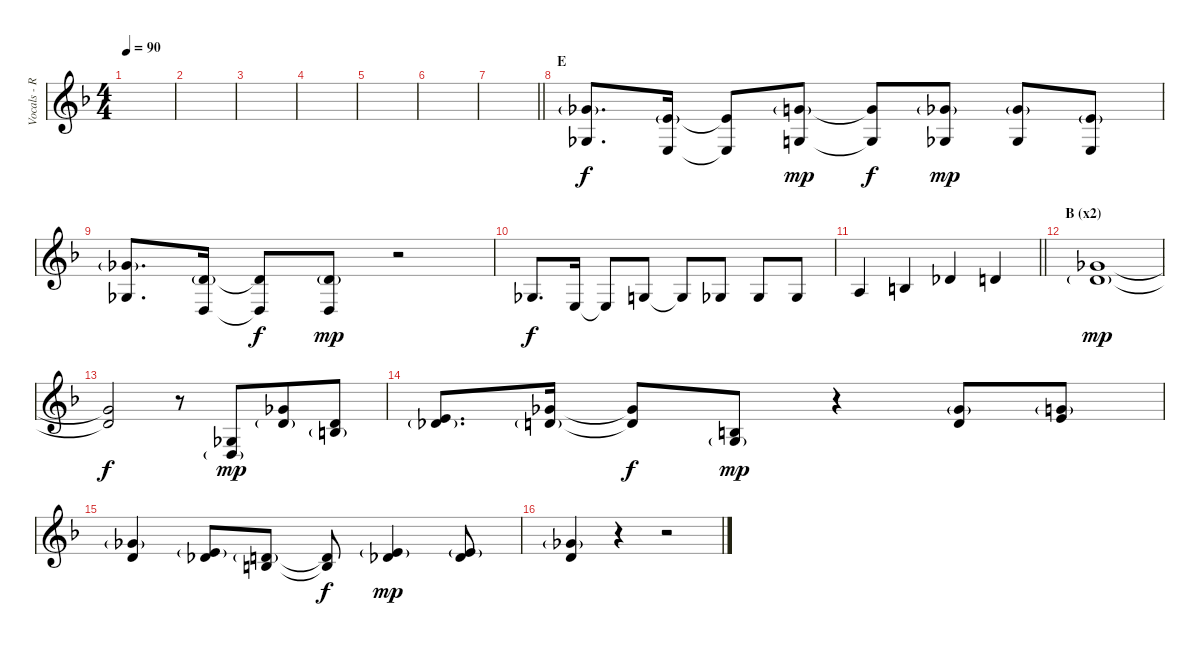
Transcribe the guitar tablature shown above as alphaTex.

\track ("Vocals - Ruki" "Vocals - R") {instrument lead6voice}
\staff {score}
\tuning (Db4 Ab3 E3 B2 Gb2 Db2) {hide}
\ts (4 4)
\tempo 90
\clef g2
\ks f
|
|
|
|
|
|
\barLineRight lightlight
|
\section ("" "E")
(5.1{g} 2.3).8{d} (3.1{g} 0.3).16 (3.1{t} 0.3{t}).8{dy f} (6.1{g} 3.3).8{dy mp} (6.1{t} 3.3{t}).8{dy f} (5.1{g} 2.3).8{dy mp} (5.1{g} 2.3).8 (3.1{g} 0.3).8 |
(5.1{g} 2.3).8{d} (1.1{g} 3.4).16 (1.1{t} 3.4{t}).8{dy f} (1.1{g} 3.4).8{dy mp} r.2 |
2.3.8{d dy f} 0.3.16 0.3{t}.8 3.3.8 3.3{t}.8 2.3.8 2.3.8 2.3.8 |
\barLineRight lightlight
1.2.4 3.2.4 0.1.4 1.1.4 |
\section ("" "B (x2)")
(5.1 6.2{g}).1{dy mp} |
(5.1{t} 6.2{t}).2{dy f} r.8 (2.3 3.4{g}).8{dy mp beam merge} (5.1 6.2{g}).8 (1.1 3.2{g}).8 |
(3.1 5.2{g}).8{d} (5.1 6.2{g}).16 (5.1{t} 6.2{t}).8{dy f} (3.2 3.3{g}).8{dy mp} r.4 (5.1{g} 6.2).8 (6.1{g} 8.2).8 |
(5.1{g} 6.2).4 (3.1{g} 5.2).8 (1.1{g} 3.2).8 (1.1{t} 3.2{t}).8{dy f} (3.1{g} 5.2).4{dy mp} (3.1{g} 5.2).8 |
(5.1{g} 6.2).4 r.4 r.2
